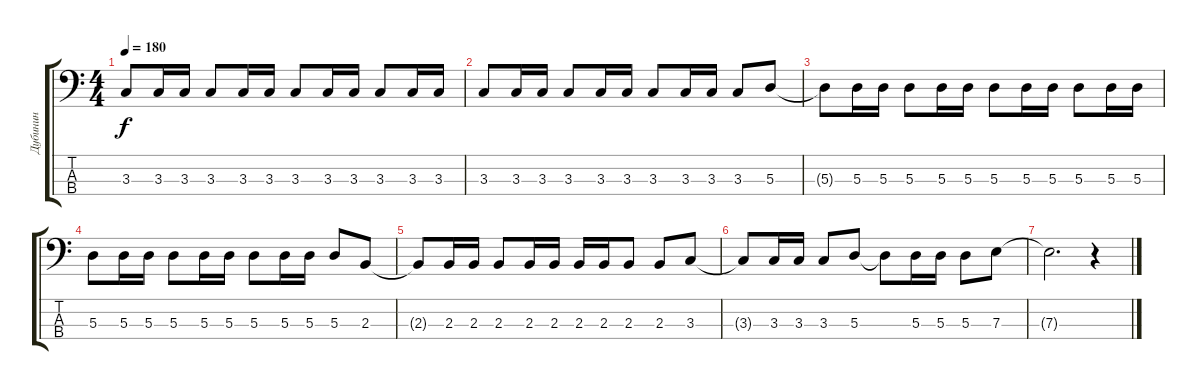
\track ("Дубинин" "Дубинин") {instrument electricbassfinger}
\staff {score tabs}
\tuning (G2 D2 A1 E1) {hide}
\ts (4 4)
\tempo 180
\clef f4
\ks c
3.3{t}.8{dy f} 3.3.16 3.3.16 3.3.8 3.3.16 3.3.16 3.3.8 3.3.16 3.3.16 3.3.8 3.3.16 3.3.16 |
3.3.8 3.3.16 3.3.16 3.3.8 3.3.16 3.3.16 3.3.8 3.3.16 3.3.16 3.3.8 5.3.8 |
5.3{t}.8 5.3.16 5.3.16 5.3.8 5.3.16 5.3.16 5.3.8 5.3.16 5.3.16 5.3.8 5.3.16 5.3.16 |
5.3.8 5.3.16 5.3.16 5.3.8 5.3.16 5.3.16 5.3.8 5.3.16 5.3.16 5.3.8 2.3.8 |
2.3{t}.8 2.3.16 2.3.16 2.3.8 2.3.16 2.3.16 2.3.16 2.3.16 2.3.8 2.3.8 3.3.8 |
3.3{t}.8 3.3.16 3.3.16 3.3.8 5.3.8 5.3{t}.8 5.3.16 5.3.16 5.3.8 7.3.8 |
7.3{t}.2{d} r.4
